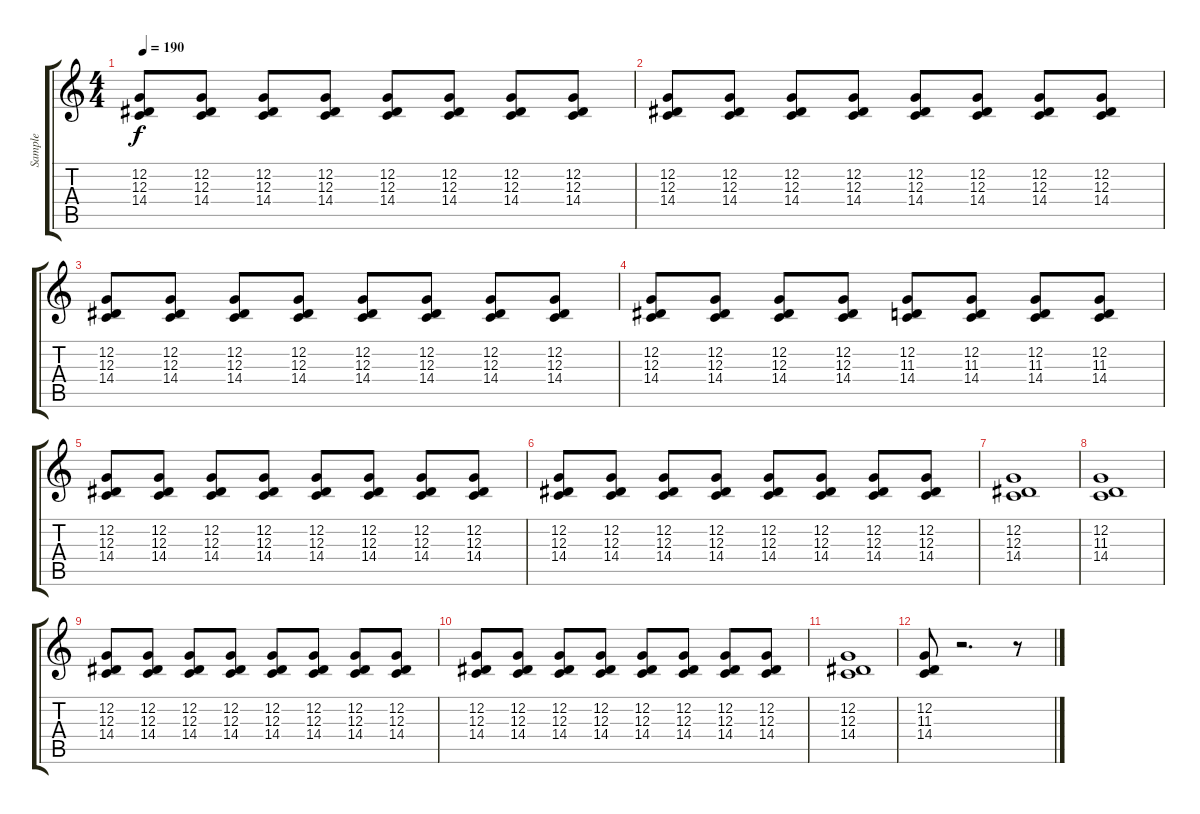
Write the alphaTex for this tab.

\track ("Sample" "Sample") {instrument lead2sawtooth}
\staff {score tabs}
\tuning (C4 G3 Eb3 Bb2 F2 C2) {hide}
\ts (4 4)
\tempo 190
\clef g2
\ks c
(12.2 12.3 14.4).8{dy f} (12.2 12.3 14.4).8 (12.2 12.3 14.4).8 (12.2 12.3 14.4).8 (12.2 12.3 14.4).8 (12.2 12.3 14.4).8 (12.2 12.3 14.4).8 (12.2 12.3 14.4).8 |
(12.2 12.3 14.4).8 (12.2 12.3 14.4).8 (12.2 12.3 14.4).8 (12.2 12.3 14.4).8 (12.2 12.3 14.4).8 (12.2 12.3 14.4).8 (12.2 12.3 14.4).8 (12.2 12.3 14.4).8 |
(12.2 12.3 14.4).8 (12.2 12.3 14.4).8 (12.2 12.3 14.4).8 (12.2 12.3 14.4).8 (12.2 12.3 14.4).8 (12.2 12.3 14.4).8 (12.2 12.3 14.4).8 (12.2 12.3 14.4).8 |
(12.2 12.3 14.4).8 (12.2 12.3 14.4).8 (12.2 12.3 14.4).8 (12.2 12.3 14.4).8 (12.2 11.3 14.4).8 (12.2 11.3 14.4).8 (12.2 11.3 14.4).8 (12.2 11.3 14.4).8 |
(12.2 12.3 14.4).8 (12.2 12.3 14.4).8 (12.2 12.3 14.4).8 (12.2 12.3 14.4).8 (12.2 12.3 14.4).8 (12.2 12.3 14.4).8 (12.2 12.3 14.4).8 (12.2 12.3 14.4).8 |
(12.2 12.3 14.4).8 (12.2 12.3 14.4).8 (12.2 12.3 14.4).8 (12.2 12.3 14.4).8 (12.2 12.3 14.4).8 (12.2 12.3 14.4).8 (12.2 12.3 14.4).8 (12.2 12.3 14.4).8 |
(12.2 12.3 14.4).1 |
(12.2 11.3 14.4).1 |
(12.2 12.3 14.4).8 (12.2 12.3 14.4).8 (12.2 12.3 14.4).8 (12.2 12.3 14.4).8 (12.2 12.3 14.4).8 (12.2 12.3 14.4).8 (12.2 12.3 14.4).8 (12.2 12.3 14.4).8 |
(12.2 12.3 14.4).8 (12.2 12.3 14.4).8 (12.2 12.3 14.4).8 (12.2 12.3 14.4).8 (12.2 12.3 14.4).8 (12.2 12.3 14.4).8 (12.2 12.3 14.4).8 (12.2 12.3 14.4).8 |
(12.2 12.3 14.4).1 |
(12.2 11.3 14.4).8 r.2{d} r.8
